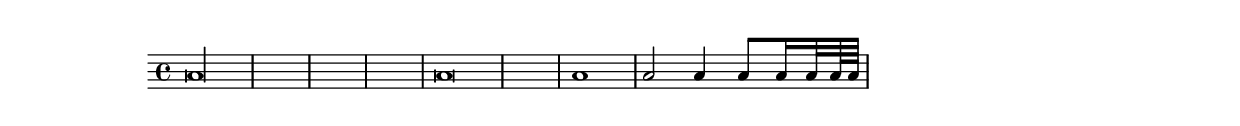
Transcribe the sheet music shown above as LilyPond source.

\header {
texidoc="Automatic beamer behaves nicely."
}
\version "1.5.68"

\include "paper16.ly"
\paper  { linewidth = 390.000000 \pt } 

\score {
  \notes \relative c'' {
    a\longa a\breve  
    a1 a2 a4 a8 a16 a32 a64 a64 
  }
  \paper {
    \translator {
      \StaffContext
	\remove "Clef_engraver"
%%	\remove "Staff_symbol_engraver"
    }
  }
}
